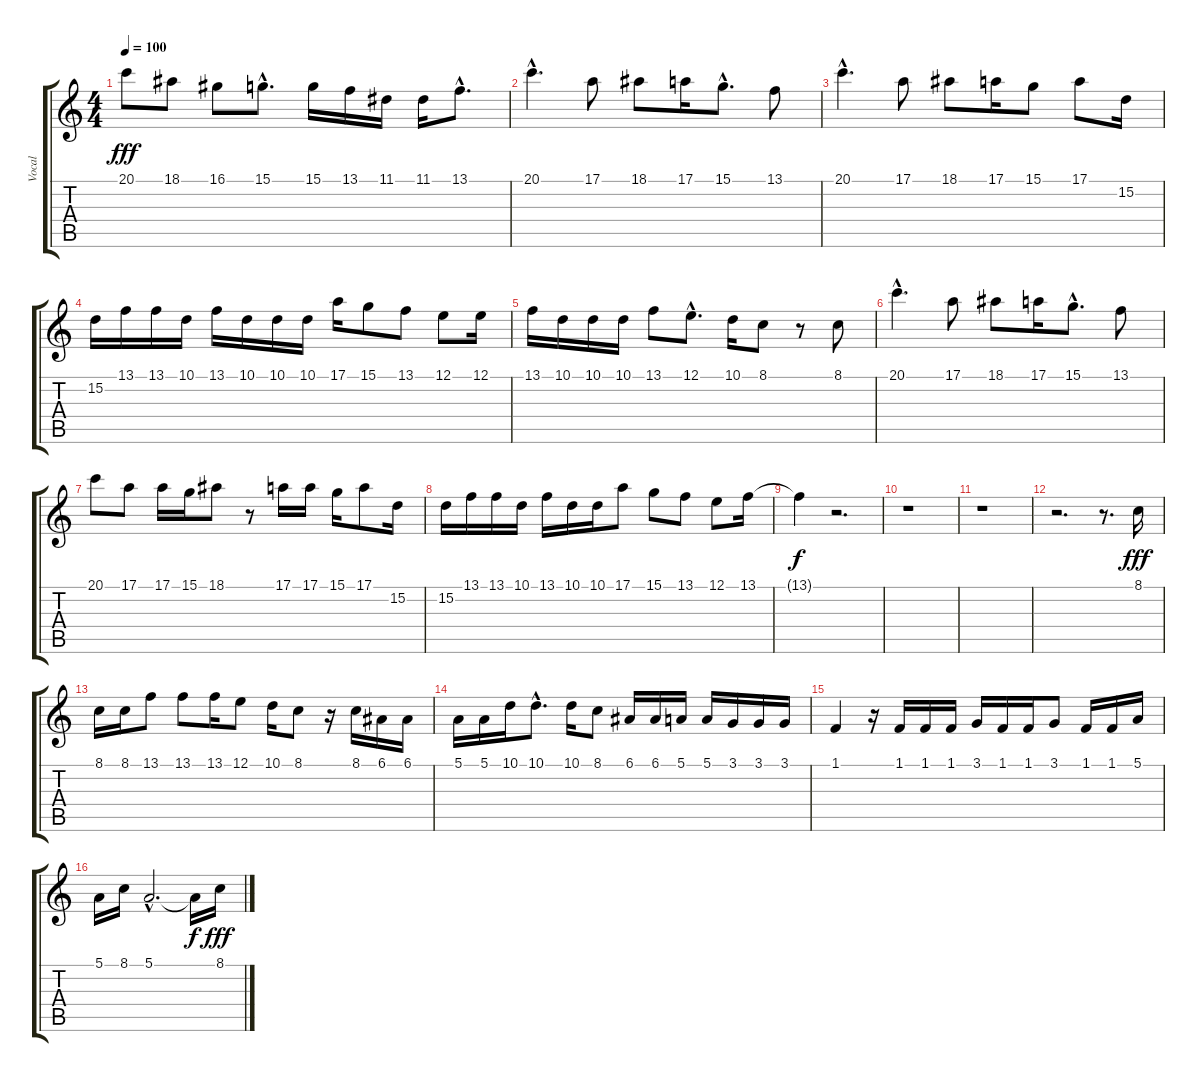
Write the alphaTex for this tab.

\track ("Vocal" "Vocal") {instrument flute}
\staff {score tabs}
\tuning (E4 B3 G3 D3 A2 E2) {hide}
\ts (4 4)
\tempo 100
\clef g2
\ks c
20.1.8{dy fff} 18.1.8 16.1.8 15.1{hac}.8{d} 15.1.16 13.1.16 11.1.16 11.1.16 13.1{hac}.8{d} |
20.1{hac}.4{d} 17.1.8 18.1.8 17.1.16 15.1{hac}.8{d} 13.1.8 |
20.1{hac}.4{d} 17.1.8 18.1.8 17.1.16 15.1.8 17.1.8 15.2.16 |
15.2.16 13.1.16 13.1.16 10.1.16 13.1.16 10.1.16 10.1.16 10.1.16 17.1.16 15.1.8 13.1.8 12.1.8 12.1.16 |
13.1.16 10.1.16 10.1.16 10.1.16 13.1.8 12.1{hac}.8{d} 10.1.16 8.1.8 r.8 8.1.8 |
20.1{hac}.4{d} 17.1.8 18.1.8 17.1.16 15.1{hac}.8{d} 13.1.8 |
20.1.8 17.1.8 17.1.16 15.1.16 18.1.8 r.8 17.1.16 17.1.16 15.1.16 17.1.8 15.2.16 |
15.2.16 13.1.16 13.1.16 10.1.16 13.1.16 10.1.16 10.1.16 17.1.8 15.1.8 13.1.8 12.1.8 13.1.16 |
13.1{t}.4{dy f} r.2{d} |
r.1 |
r.1 |
r.2{d} r.8{d} 8.1.16{dy fff} |
8.1.16 8.1.16 13.1.8 13.1.8 13.1.16 12.1.8 10.1.16 8.1.8 r.16 8.1.16 6.1.16 6.1.16 |
5.1.16 5.1.16 10.1.16 10.1{hac}.8{d} 10.1.16 8.1.8 6.1.16 6.1.16 5.1.16 5.1.16 3.1.16 3.1.16 3.1.16 |
1.1.4 r.16 1.1.16 1.1.16 1.1.16 3.1.16 1.1.16 1.1.16 3.1.8 1.1.16 1.1.16 5.1.16 |
5.1.16 8.1.16 5.1{hac}.2{d} 5.1{t}.16{dy f} 8.1.16{dy fff}
